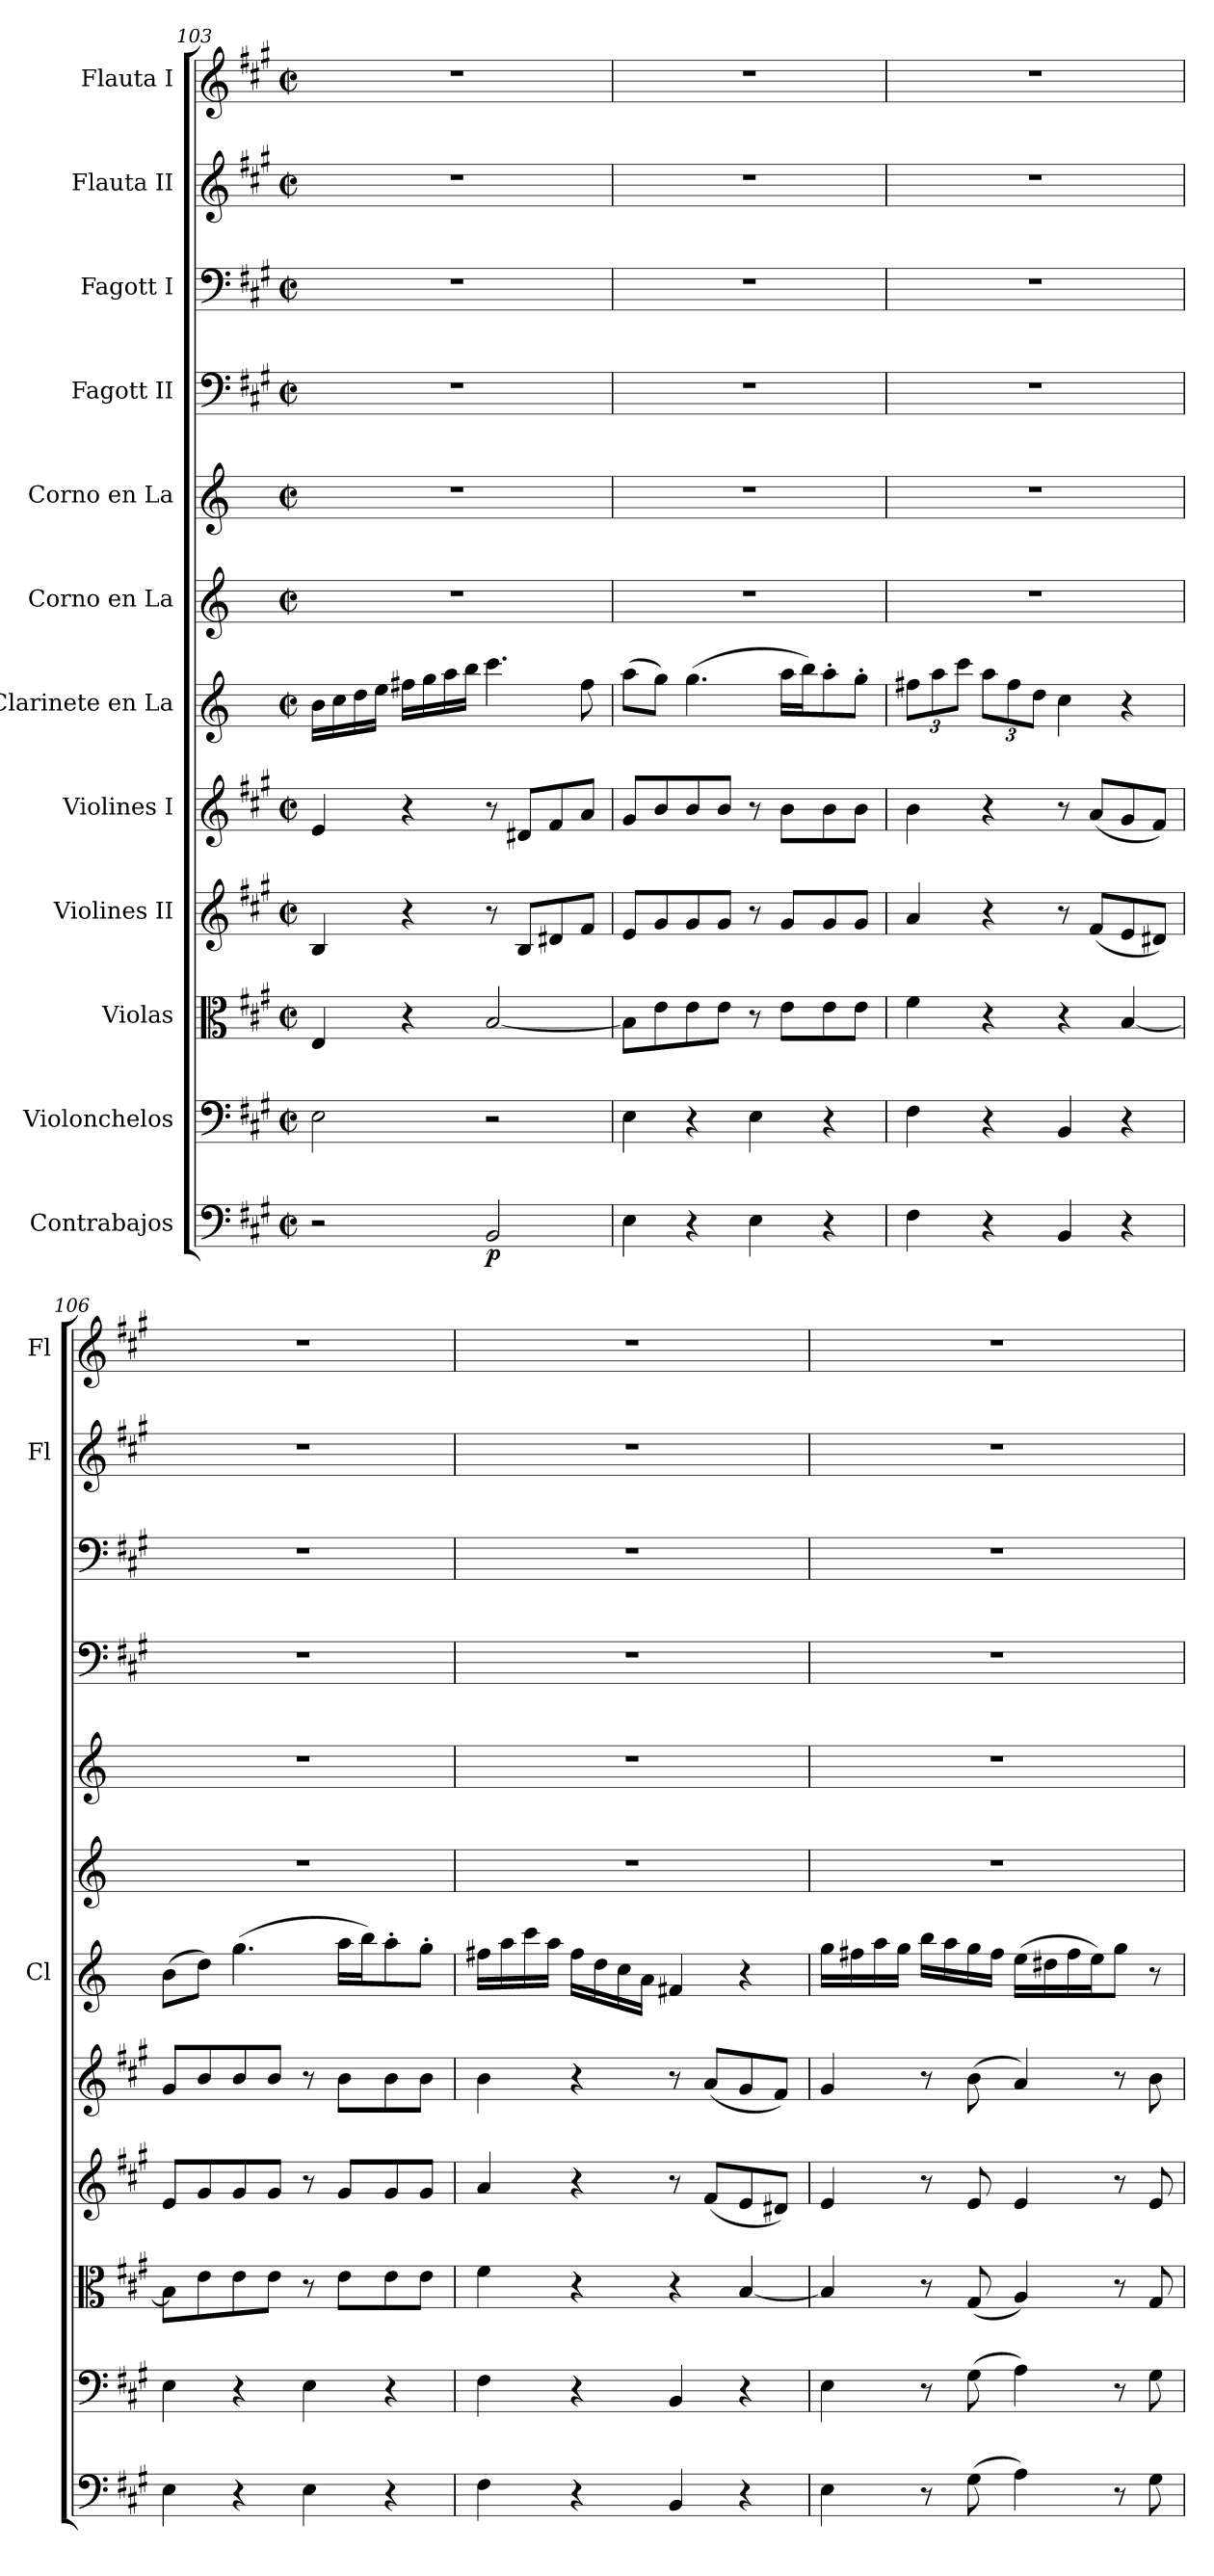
**kern	**dynam	**kern	**kern	**kern	**kern	**kern	**kern	**kern	**kern	**kern	**kern	**kern
*part12	*part12	*part11	*part10	*part9	*part8	*part7	*part6	*part5	*part4	*part3	*part2	*part1
*staff12	*staff12	*staff11	*staff10	*staff9	*staff8	*staff7	*staff6	*staff5	*staff4	*staff3	*staff2	*staff1
*I"Contrabajos	*	*I"Violonchelos	*I"Violas	*I"Violines II	*I"Violines I	*I"Clarinete en La	*I"Corno en La	*I"Corno en La	*I"Fagott II	*I"Fagott I	*I"Flauta II	*I"Flauta I
*	*	*	*	*	*	*I'Cl	*	*	*	*	*I'Fl	*I'Fl
*clefF4	*	*clefF4	*clefC3	*clefG2	*clefG2	*clefG2	*clefG2	*clefG2	*clefF4	*clefF4	*clefG2	*clefG2
*ITrd7c12	*	*	*	*	*	*ITrd2c3	*ITrd2c3	*ITrd2c3	*	*	*	*
*k[f#c#g#]	*	*k[f#c#g#]	*k[f#c#g#]	*k[f#c#g#]	*k[f#c#g#]	*k[f#c#g#]	*k[f#c#g#]	*k[f#c#g#]	*k[f#c#g#]	*k[f#c#g#]	*k[f#c#g#]	*k[f#c#g#]
*M2/2	*	*M2/2	*M2/2	*M2/2	*M2/2	*M2/2	*M2/2	*M2/2	*M2/2	*M2/2	*M2/2	*M2/2
*met(c|)	*	*met(c|)	*met(c|)	*met(c|)	*met(c|)	*met(c|)	*met(c|)	*met(c|)	*met(c|)	*met(c|)	*met(c|)	*met(c|)
=103	=103	=103	=103	=103	=103	=103	=103	=103	=103	=103	=103	=103
2r	.	2E\	4E/	4B/	4e/	16g#\LL	1r	1r	1r	1r	1r	1r
.	.	.	.	.	.	16a\	.	.	.	.	.	.
.	.	.	.	.	.	16b\	.	.	.	.	.	.
.	.	.	.	.	.	16cc#\JJ	.	.	.	.	.	.
.	.	.	4r	4r	4r	16dd#X\LL	.	.	.	.	.	.
.	.	.	.	.	.	16ee\	.	.	.	.	.	.
.	.	.	.	.	.	16ff#\	.	.	.	.	.	.
.	.	.	.	.	.	16gg#\JJ	.	.	.	.	.	.
!	!LO:DY:b	!	!	!	!	!	!	!	!	!	!	!
2BBB/	p	2r	[2B/	8r	8r	4.aa\	.	.	.	.	.	.
.	.	.	.	8B/L	8d#X/L	.	.	.	.	.	.	.
.	.	.	.	8d#X/	8f#/	.	.	.	.	.	.	.
.	.	.	.	8f#/J	8a/J	8dd#\	.	.	.	.	.	.
=104	=104	=104	=104	=104	=104	=104	=104	=104	=104	=104	=104	=104
4EE\	.	4E\	8B\L]	8e/L	8g#/L	(>8ff#\L	1r	1r	1r	1r	1r	1r
.	.	.	8e\	8g#/	8b/	8ee\J)	.	.	.	.	.	.
4r	.	4r	8e\	8g#/	8b/	(>4.ee\	.	.	.	.	.	.
.	.	.	8e\J	8g#/J	8b/J	.	.	.	.	.	.	.
4EE\	.	4E\	8r	8r	8r	.	.	.	.	.	.	.
.	.	.	8e\L	8g#/L	8b\L	16ff#\LL	.	.	.	.	.	.
.	.	.	.	.	.	16gg#\J)	.	.	.	.	.	.
4r	.	4r	8e\	8g#/	8b\	8ff#'\	.	.	.	.	.	.
.	.	.	8e\J	8g#/J	8b\J	8ee'\J	.	.	.	.	.	.
=105	=105	=105	=105	=105	=105	=105	=105	=105	=105	=105	=105	=105
*	*	*	*	*	*	*Xbrackettup	*	*	*	*	*	*
4FF#\	.	4F#\	4f#\	4a/	4b\	12dd#X\L	1r	1r	1r	1r	1r	1r
.	.	.	.	.	.	12ff#\	.	.	.	.	.	.
.	.	.	.	.	.	12aa\J	.	.	.	.	.	.
4r	.	4r	4r	4r	4r	12ff#\L	.	.	.	.	.	.
.	.	.	.	.	.	12dd#\	.	.	.	.	.	.
.	.	.	.	.	.	12b\J	.	.	.	.	.	.
4BBB/	.	4BB/	4r	8r	8r	4a\	.	.	.	.	.	.
.	.	.	.	(<8f#/L	(<8a/L	.	.	.	.	.	.	.
4r	.	4r	[4B/	8e/	8g#/	4r	.	.	.	.	.	.
.	.	.	.	8d#X/J)	8f#/J)	.	.	.	.	.	.	.
=106	=106	=106	=106	=106	=106	=106	=106	=106	=106	=106	=106	=106
4EE\	.	4E\	8B\L]	8e/L	8g#/L	(>8g#\L	1r	1r	1r	1r	1r	1r
.	.	.	8e\	8g#/	8b/	8b\J)	.	.	.	.	.	.
4r	.	4r	8e\	8g#/	8b/	(>4.ee\	.	.	.	.	.	.
.	.	.	8e\J	8g#/J	8b/J	.	.	.	.	.	.	.
4EE\	.	4E\	8r	8r	8r	.	.	.	.	.	.	.
.	.	.	8e\L	8g#/L	8b\L	16ff#\LL	.	.	.	.	.	.
.	.	.	.	.	.	16gg#\J)	.	.	.	.	.	.
4r	.	4r	8e\	8g#/	8b\	8ff#'\	.	.	.	.	.	.
.	.	.	8e\J	8g#/J	8b\J	8ee'\J	.	.	.	.	.	.
!!LO:PB:g=z
=107	=107	=107	=107	=107	=107	=107	=107	=107	=107	=107	=107	=107
4FF#\	.	4F#\	4f#\	4a/	4b\	16dd#X\LL	1r	1r	1r	1r	1r	1r
.	.	.	.	.	.	16ff#\	.	.	.	.	.	.
.	.	.	.	.	.	16aa\	.	.	.	.	.	.
.	.	.	.	.	.	16ff#\JJ	.	.	.	.	.	.
4r	.	4r	4r	4r	4r	16dd#\LL	.	.	.	.	.	.
.	.	.	.	.	.	16b\	.	.	.	.	.	.
.	.	.	.	.	.	16a\	.	.	.	.	.	.
.	.	.	.	.	.	16f#\JJ	.	.	.	.	.	.
4BBB/	.	4BB/	4r	8r	8r	4d#X/	.	.	.	.	.	.
.	.	.	.	(<8f#/L	(<8a/L	.	.	.	.	.	.	.
4r	.	4r	[4B/	8e/	8g#/	4r	.	.	.	.	.	.
.	.	.	.	8d#X/J)	8f#/J)	.	.	.	.	.	.	.
=108	=108	=108	=108	=108	=108	=108	=108	=108	=108	=108	=108	=108
4EE\	.	4E\	4B/]	4e/	4g#/	16ee\LL	1r	1r	1r	1r	1r	1r
.	.	.	.	.	.	16dd#X\	.	.	.	.	.	.
.	.	.	.	.	.	16ff#\	.	.	.	.	.	.
.	.	.	.	.	.	16ee\JJ	.	.	.	.	.	.
8r	.	8r	8r	8r	8r	16gg#\LL	.	.	.	.	.	.
.	.	.	.	.	.	16ff#\	.	.	.	.	.	.
(>8GG#\	.	(>8G#\	(<8G#/	8e/	(>8b\	16ee\	.	.	.	.	.	.
.	.	.	.	.	.	16dd#\JJ	.	.	.	.	.	.
4AA\)	.	4A\)	4A/)	4e/	4a/)	(>16cc#\LL	.	.	.	.	.	.
.	.	.	.	.	.	16b#X\	.	.	.	.	.	.
.	.	.	.	.	.	16dd#\	.	.	.	.	.	.
.	.	.	.	.	.	16cc#\J)	.	.	.	.	.	.
8r	.	8r	8r	8r	8r	8ee\J	.	.	.	.	.	.
8GG#\	.	8G#\	8G#/	8e/	8b\	8r	.	.	.	.	.	.
=	=	=	=	=	=	=	=	=	=	=	=	=
*-	*-	*-	*-	*-	*-	*-	*-	*-	*-	*-	*-	*-
